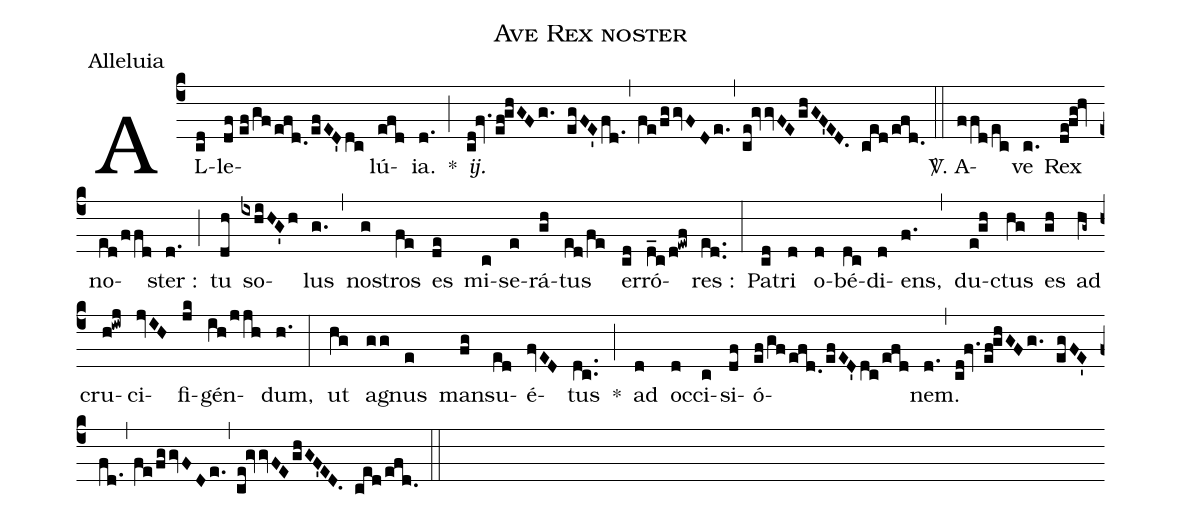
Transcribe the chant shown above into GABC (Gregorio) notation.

name:Ave Rex noster;
office-part:Alleluia;
%%
(c4) AL(cd)le(df//ef/gf/efd./efED'dc)lú(efd)ia.(d.) *(;) <i>ij.</i>(cd!fv.ef!ghGFg. egFE'fd.,fe/fggvFDe.,ce!gvvFEghGF'ED. ced/efd.) (::)

<sp>V/</sp>. A(ffd/ec)ve(c.) Rex(de!fg!hv) no(ed/ffd)ster :(d.) (;) tu(dh) so(ixhiHG'h)lus(g.) (,) no(g)stros(fe) es(de) mi(c)se(e)rá(gh)tus(ed/fe) er(cd)ró(d_c/d!ewf)res :(ed..) (:)
Pa(cd)tri(d) o(d)bé(dc)di(d)ens,(f.) (,) du(e!gh)ctus(hg) es(gh) ad(hg~) cru(h!iwj)ci(jvIH)fi(jk)gén(ih/jjh)dum,(h.) (:)
ut(hg) a(gg)gnus(e) man(fg)su(ed)é(fvED)tus(dc..) *(;) ad(d) oc(d)ci(c)si(df)ó(ef/gf/efd./efED'dc/efd)nem.(d.,cd!fv.ef!ghGFg. egFE'fd.,fe/fggvFDe.,ce!gvvFEghGF'ED. ced/efd.) (::)
